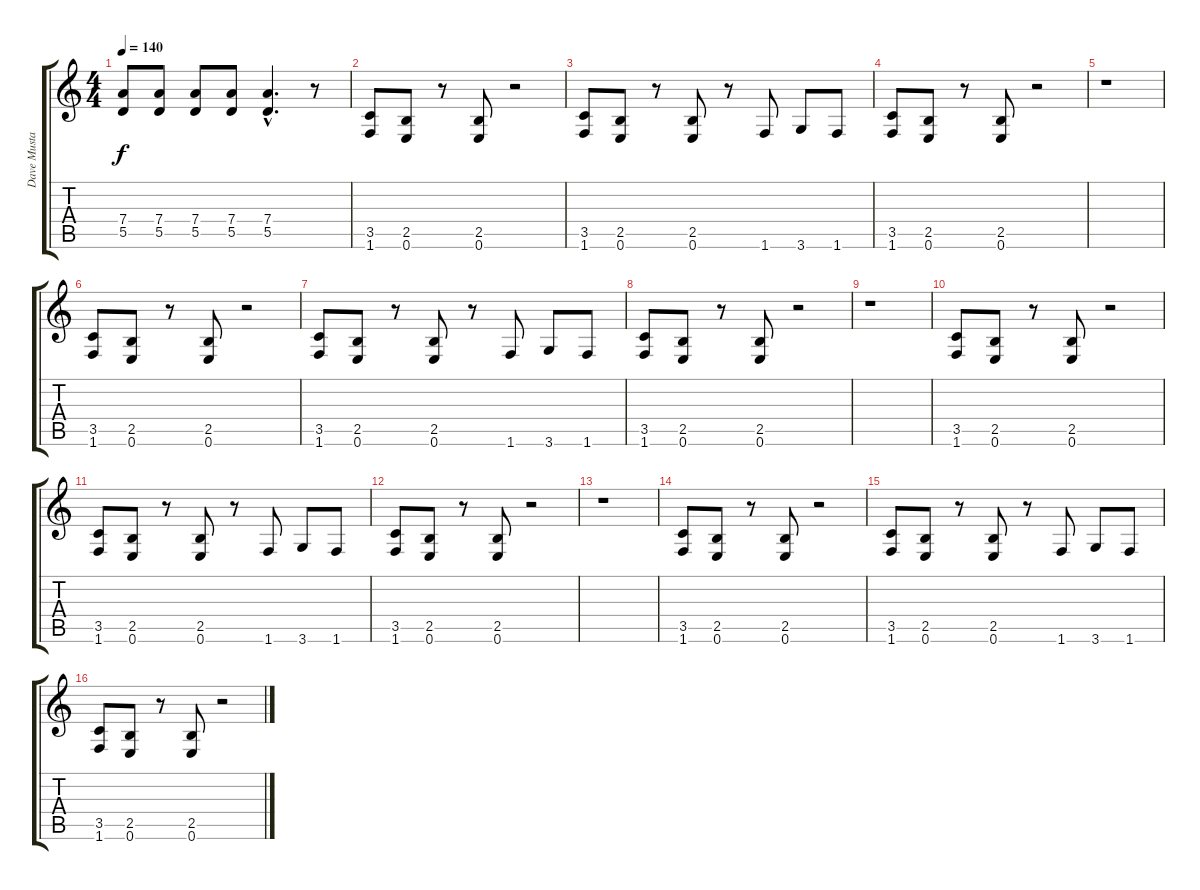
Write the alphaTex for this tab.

\track ("Dave Mustaine" "Dave Musta") {instrument distortionguitar}
\staff {score tabs}
\tuning (E4 B3 G3 D3 A2 E2) {hide}
\ts (4 4)
\tempo 140
\clef g2
\ks c
(7.4 5.5).8{dy f} (7.4 5.5).8 (7.4 5.5).8 (7.4 5.5).8 (7.4{hac} 5.5{hac}).4{d} r.8 |
(3.5 1.6).8 (2.5 0.6).8 r.8 (2.5 0.6).8 r.2 |
(3.5 1.6).8 (2.5 0.6).8 r.8 (2.5 0.6).8 r.8 1.6.8 3.6.8 1.6.8 |
(3.5 1.6).8 (2.5 0.6).8 r.8 (2.5 0.6).8 r.2 |
r.1 |
(3.5 1.6).8 (2.5 0.6).8 r.8 (2.5 0.6).8 r.2 |
(3.5 1.6).8 (2.5 0.6).8 r.8 (2.5 0.6).8 r.8 1.6.8 3.6.8 1.6.8 |
(3.5 1.6).8 (2.5 0.6).8 r.8 (2.5 0.6).8 r.2 |
r.1 |
(3.5 1.6).8 (2.5 0.6).8 r.8 (2.5 0.6).8 r.2 |
(3.5 1.6).8 (2.5 0.6).8 r.8 (2.5 0.6).8 r.8 1.6.8 3.6.8 1.6.8 |
(3.5 1.6).8 (2.5 0.6).8 r.8 (2.5 0.6).8 r.2 |
r.1 |
(3.5 1.6).8 (2.5 0.6).8 r.8 (2.5 0.6).8 r.2 |
(3.5 1.6).8 (2.5 0.6).8 r.8 (2.5 0.6).8 r.8 1.6.8 3.6.8 1.6.8 |
(3.5 1.6).8 (2.5 0.6).8 r.8 (2.5 0.6).8 r.2
